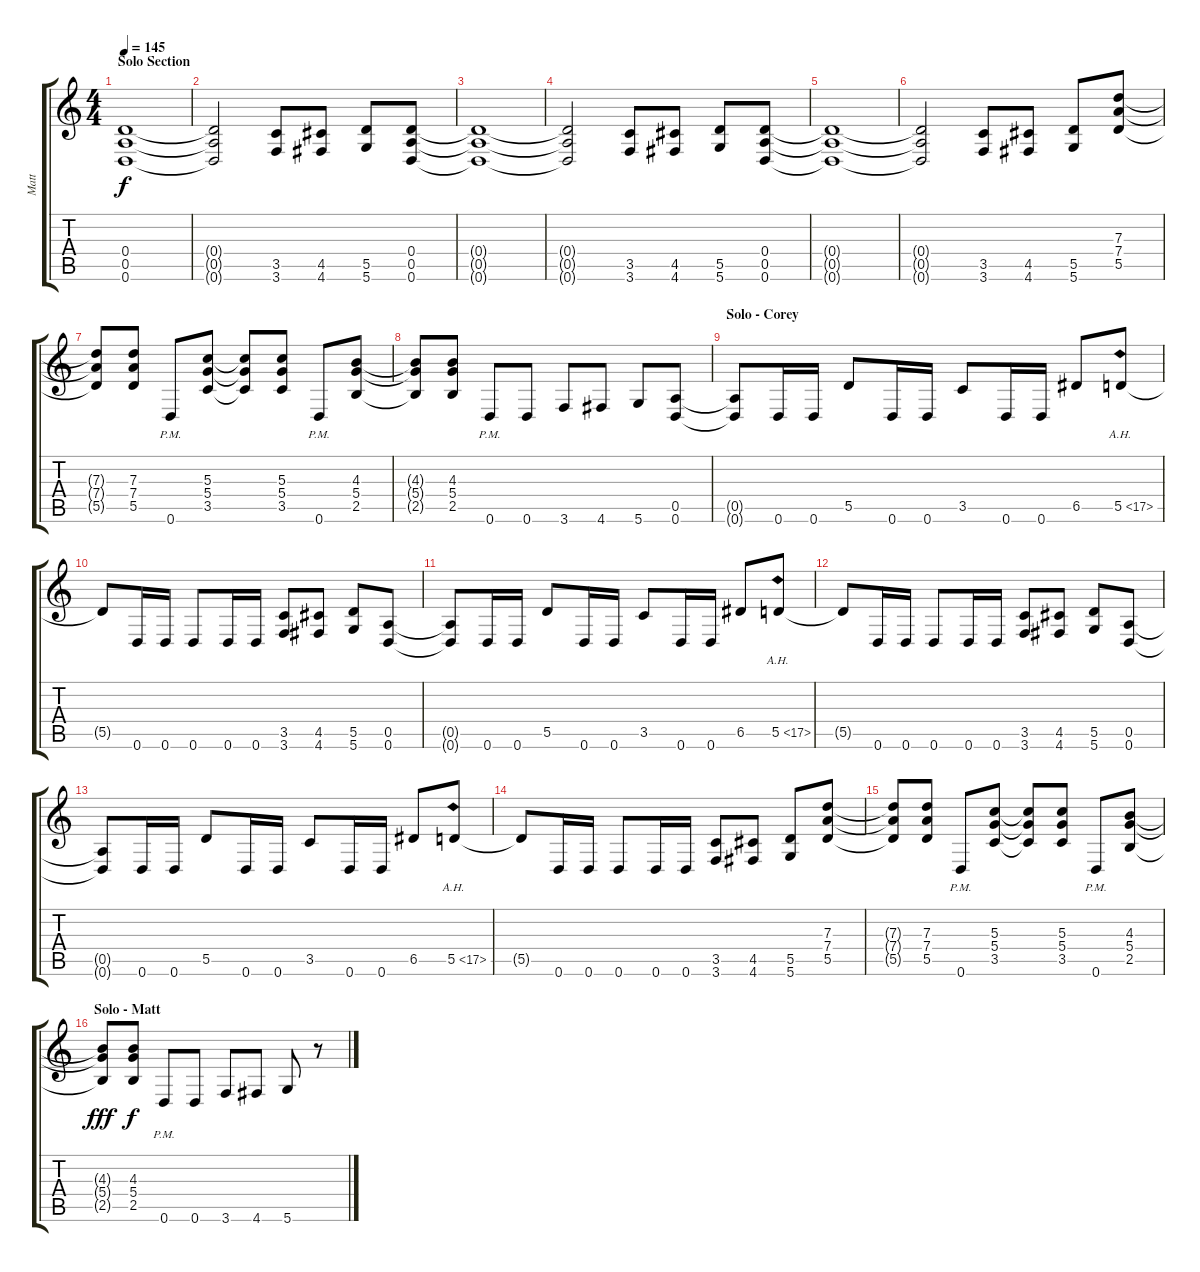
\track ("Matt" "Matt") {instrument overdrivenguitar}
\staff {score tabs}
\tuning (E4 B3 G3 D3 A2 D2) {hide}
\ts (4 4)
\section ("" "Solo Section")
\tempo 145
\clef g2
\ks c
(0.4 0.5 0.6).1{dy f} |
(0.4{t} 0.5{t} 0.6{t}).2 (3.5 3.6).8 (4.5 4.6).8 (5.5 5.6).8 (0.4 0.5 0.6).8 |
(0.4{t} 0.5{t} 0.6{t}).1 |
(0.4{t} 0.5{t} 0.6{t}).2 (3.5 3.6).8 (4.5 4.6).8 (5.5 5.6).8 (0.4 0.5 0.6).8 |
(0.4{t} 0.5{t} 0.6{t}).1 |
(0.4{t} 0.5{t} 0.6{t}).2 (3.5 3.6).8 (4.5 4.6).8 (5.5 5.6).8 (7.3 7.4 5.5).8 |
(7.3{t} 7.4{t} 5.5{t}).8 (7.3 7.4 5.5).8 0.6{pm}.8 (5.3 5.4 3.5).8 (5.3{t} 5.4{t} 3.5{t}).8 (5.3 5.4 3.5).8 0.6{pm}.8 (4.3 5.4 2.5).8 |
(4.3{t} 5.4{t} 2.5{t}).8 (4.3 5.4 2.5).8 0.6{pm}.8 0.6.8 3.6.8 4.6.8 5.6.8 (0.5 0.6).8 |
\section ("" "Solo - Corey")
(0.5{t} 0.6{t}).8 0.6.16 0.6.16 5.5.8 0.6.16 0.6.16 3.5.8 0.6.16 0.6.16 6.5.8 5.5{ah 12}.8 |
5.5{t}.8 0.6.16 0.6.16 0.6.8 0.6.16 0.6.16 (3.5 3.6).8 (4.5 4.6).8 (5.5 5.6).8 (0.5 0.6).8 |
(0.5{t} 0.6{t}).8 0.6.16 0.6.16 5.5.8 0.6.16 0.6.16 3.5.8 0.6.16 0.6.16 6.5.8 5.5{ah 12}.8 |
5.5{t}.8 0.6.16 0.6.16 0.6.8 0.6.16 0.6.16 (3.5 3.6).8 (4.5 4.6).8 (5.5 5.6).8 (0.5 0.6).8 |
(0.5{t} 0.6{t}).8 0.6.16 0.6.16 5.5.8 0.6.16 0.6.16 3.5.8 0.6.16 0.6.16 6.5.8 5.5{ah 12}.8 |
5.5{t}.8 0.6.16 0.6.16 0.6.8 0.6.16 0.6.16 (3.5 3.6).8 (4.5 4.6).8 (5.5 5.6).8 (7.3 7.4 5.5).8 |
(7.3{t} 7.4{t} 5.5{t}).8 (7.3 7.4 5.5).8 0.6{pm}.8 (5.3 5.4 3.5).8 (5.3{t} 5.4{t} 3.5{t}).8 (5.3 5.4 3.5).8 0.6{pm}.8 (4.3 5.4 2.5).8 |
\section ("" "Solo - Matt")
(4.3{t} 5.4{t} 2.5{t}).8{dy fff} (4.3 5.4 2.5).8{dy f} 0.6{pm}.8 0.6.8 3.6.8 4.6.8 5.6.8 r.8
